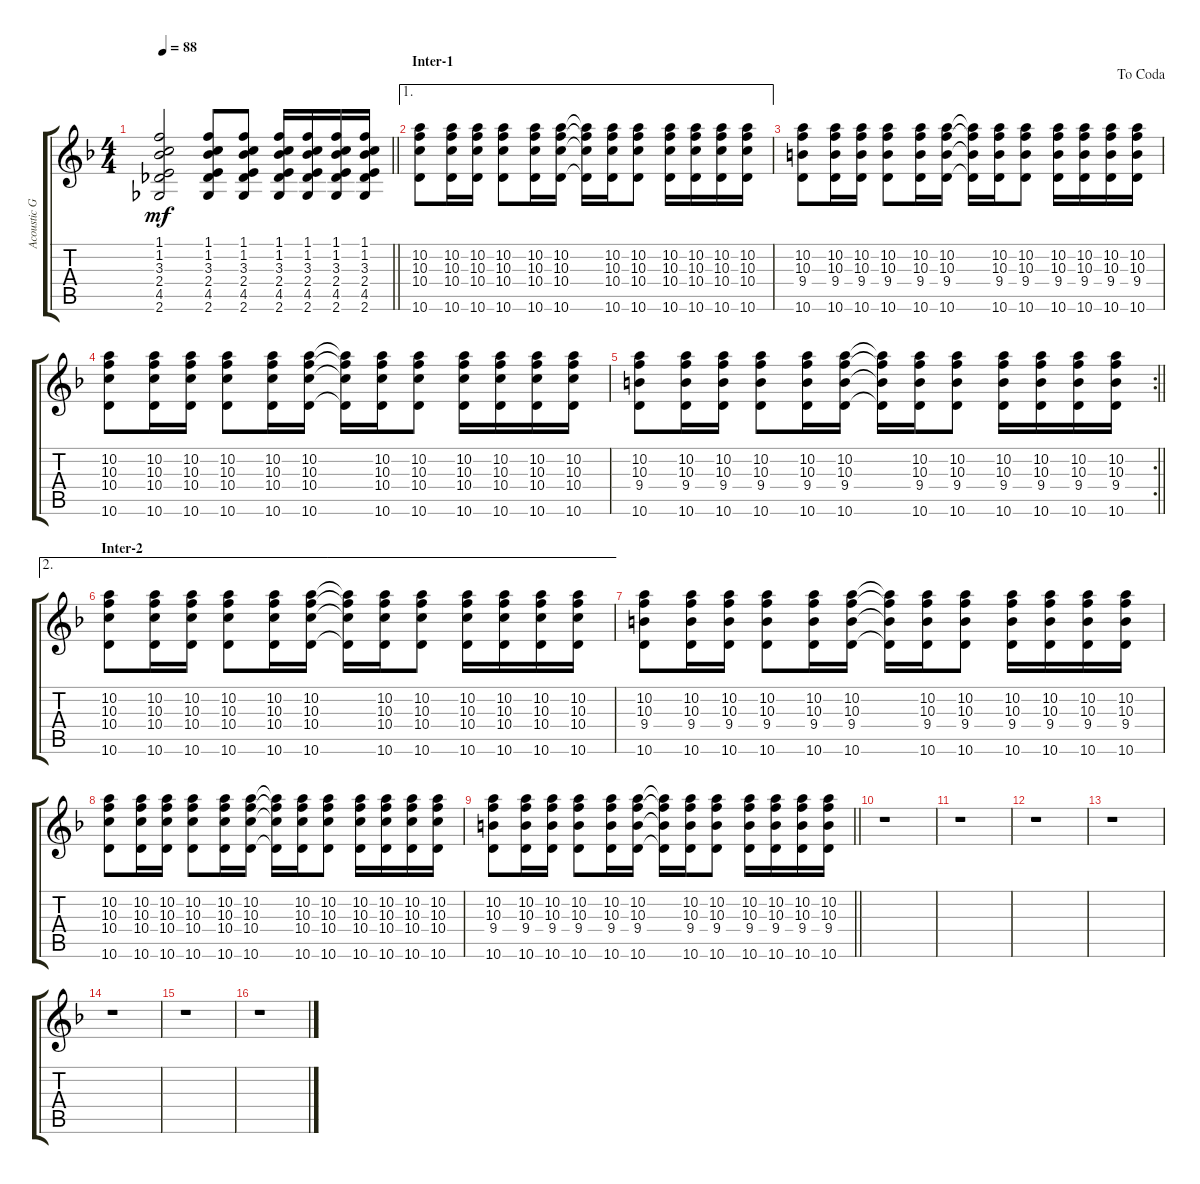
\track ("Acoustic Guitar" "Acoustic G") {instrument acousticguitarsteel}
\staff {score tabs}
\tuning (E4 B3 G3 D3 A2 E2) {hide}
\ts (4 4)
\tempo 88
\clef g2
\barLineRight lightlight
\ks dminor
(1.1 1.2 3.3 2.4 4.5 2.6).2{dy mf} (1.1 1.2 3.3 2.4 4.5 2.6).8 (1.1 1.2 3.3 2.4 4.5 2.6).8 (1.1 1.2 3.3 2.4 4.5 2.6).16 (1.1 1.2 3.3 2.4 4.5 2.6).16 (1.1 1.2 3.3 2.4 4.5 2.6).16 (1.1 1.2 3.3 2.4 4.5 2.6).16 |
\ae 1
\section ("" "Inter-1")
(10.2 10.3 10.4 10.6).8 (10.2 10.3 10.4 10.6).16 (10.2 10.3 10.4 10.6).16 (10.2 10.3 10.4 10.6).8 (10.2 10.3 10.4 10.6).16 (10.2 10.3 10.4 10.6).16 (10.2{t} 10.3{t} 10.4{t} 10.6{t}).16 (10.2 10.3 10.4 10.6).16 (10.2 10.3 10.4 10.6).8 (10.2 10.3 10.4 10.6).16 (10.2 10.3 10.4 10.6).16 (10.2 10.3 10.4 10.6).16 (10.2 10.3 10.4 10.6).16 |
\jump dacoda
(10.2 10.3 9.4 10.6).8 (10.2 10.3 9.4 10.6).16 (10.2 10.3 9.4 10.6).16 (10.2 10.3 9.4 10.6).8 (10.2 10.3 9.4 10.6).16 (10.2 10.3 9.4 10.6).16 (10.2{t} 10.3{t} 9.4{t} 10.6{t}).16 (10.2 10.3 9.4 10.6).16 (10.2 10.3 9.4 10.6).8 (10.2 10.3 9.4 10.6).16 (10.2 10.3 9.4 10.6).16 (10.2 10.3 9.4 10.6).16 (10.2 10.3 9.4 10.6).16 |
(10.2 10.3 10.4 10.6).8 (10.2 10.3 10.4 10.6).16 (10.2 10.3 10.4 10.6).16 (10.2 10.3 10.4 10.6).8 (10.2 10.3 10.4 10.6).16 (10.2 10.3 10.4 10.6).16 (10.2{t} 10.3{t} 10.4{t} 10.6{t}).16 (10.2 10.3 10.4 10.6).16 (10.2 10.3 10.4 10.6).8 (10.2 10.3 10.4 10.6).16 (10.2 10.3 10.4 10.6).16 (10.2 10.3 10.4 10.6).16 (10.2 10.3 10.4 10.6).16 |
\rc 2
\barLineRight lightlight
(10.2 10.3 9.4 10.6).8 (10.2 10.3 9.4 10.6).16 (10.2 10.3 9.4 10.6).16 (10.2 10.3 9.4 10.6).8 (10.2 10.3 9.4 10.6).16 (10.2 10.3 9.4 10.6).16 (10.2{t} 10.3{t} 9.4{t} 10.6{t}).16 (10.2 10.3 9.4 10.6).16 (10.2 10.3 9.4 10.6).8 (10.2 10.3 9.4 10.6).16 (10.2 10.3 9.4 10.6).16 (10.2 10.3 9.4 10.6).16 (10.2 10.3 9.4 10.6).16 |
\ae 2
\section ("" "Inter-2")
(10.2 10.3 10.4 10.6).8 (10.2 10.3 10.4 10.6).16 (10.2 10.3 10.4 10.6).16 (10.2 10.3 10.4 10.6).8 (10.2 10.3 10.4 10.6).16 (10.2 10.3 10.4 10.6).16 (10.2{t} 10.3{t} 10.4{t} 10.6{t}).16 (10.2 10.3 10.4 10.6).16 (10.2 10.3 10.4 10.6).8 (10.2 10.3 10.4 10.6).16 (10.2 10.3 10.4 10.6).16 (10.2 10.3 10.4 10.6).16 (10.2 10.3 10.4 10.6).16 |
(10.2 10.3 9.4 10.6).8 (10.2 10.3 9.4 10.6).16 (10.2 10.3 9.4 10.6).16 (10.2 10.3 9.4 10.6).8 (10.2 10.3 9.4 10.6).16 (10.2 10.3 9.4 10.6).16 (10.2{t} 10.3{t} 9.4{t} 10.6{t}).16 (10.2 10.3 9.4 10.6).16 (10.2 10.3 9.4 10.6).8 (10.2 10.3 9.4 10.6).16 (10.2 10.3 9.4 10.6).16 (10.2 10.3 9.4 10.6).16 (10.2 10.3 9.4 10.6).16 |
(10.2 10.3 10.4 10.6).8 (10.2 10.3 10.4 10.6).16 (10.2 10.3 10.4 10.6).16 (10.2 10.3 10.4 10.6).8 (10.2 10.3 10.4 10.6).16 (10.2 10.3 10.4 10.6).16 (10.2{t} 10.3{t} 10.4{t} 10.6{t}).16 (10.2 10.3 10.4 10.6).16 (10.2 10.3 10.4 10.6).8 (10.2 10.3 10.4 10.6).16 (10.2 10.3 10.4 10.6).16 (10.2 10.3 10.4 10.6).16 (10.2 10.3 10.4 10.6).16 |
\barLineRight lightlight
(10.2 10.3 9.4 10.6).8 (10.2 10.3 9.4 10.6).16 (10.2 10.3 9.4 10.6).16 (10.2 10.3 9.4 10.6).8 (10.2 10.3 9.4 10.6).16 (10.2 10.3 9.4 10.6).16 (10.2{t} 10.3{t} 9.4{t} 10.6{t}).16 (10.2 10.3 9.4 10.6).16 (10.2 10.3 9.4 10.6).8 (10.2 10.3 9.4 10.6).16 (10.2 10.3 9.4 10.6).16 (10.2 10.3 9.4 10.6).16 (10.2 10.3 9.4 10.6).16 |
r.1 |
r.1 |
r.1 |
r.1 |
r.1 |
r.1 |
r.1
